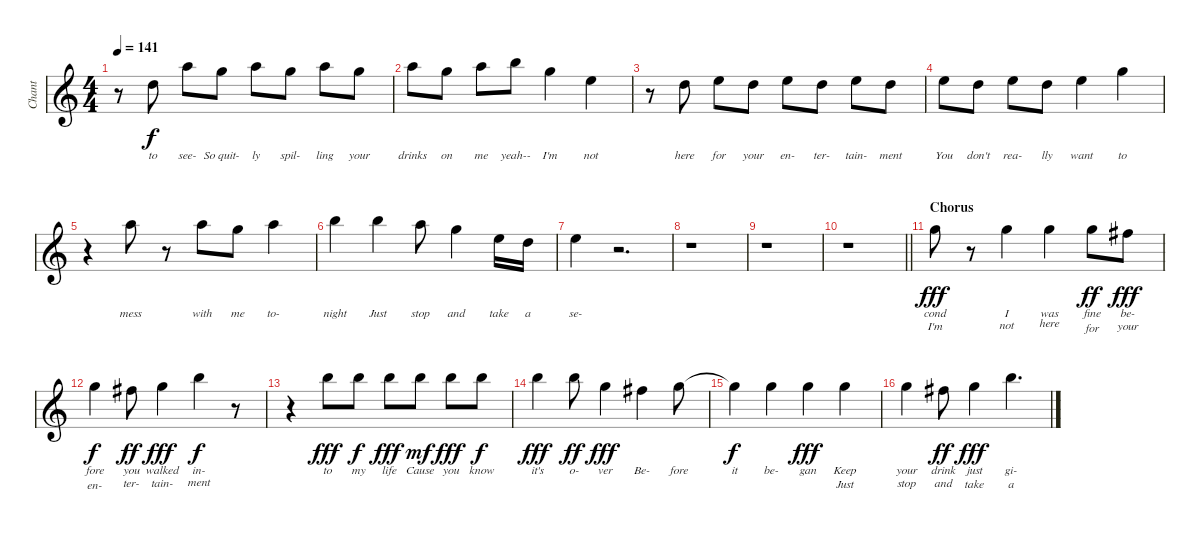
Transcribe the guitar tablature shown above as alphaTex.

\track ("Chant" "Chant") {instrument lead2sawtooth}
\staff {score}
\tuning (E4 B3 G3 D3 A2 E2) {hide}
\ts (4 4)
\tempo 141
\clef g2
\ks c
r.8{dy f} 15.2.8{lyrics (0 "to") lyrics (1 "") lyrics (2 "") lyrics (3 "") lyrics (4 "")} 17.1.8{lyrics (0 "see-") lyrics (1 "") lyrics (2 "") lyrics (3 "") lyrics (4 "")} 15.1.8{lyrics (0 "So quit-") lyrics (1 "") lyrics (2 "") lyrics (3 "") lyrics (4 "")} 17.1.8{lyrics (0 "ly") lyrics (1 "") lyrics (2 "") lyrics (3 "") lyrics (4 "")} 15.1.8{lyrics (0 "spil-") lyrics (1 "") lyrics (2 "") lyrics (3 "") lyrics (4 "")} 17.1.8{lyrics (0 "ling") lyrics (1 "") lyrics (2 "") lyrics (3 "") lyrics (4 "")} 15.1.8{lyrics (0 "your") lyrics (1 "") lyrics (2 "") lyrics (3 "") lyrics (4 "")} |
17.1.8{lyrics (0 "drinks") lyrics (1 "") lyrics (2 "") lyrics (3 "") lyrics (4 "")} 15.1.8{lyrics (0 "on") lyrics (1 "") lyrics (2 "") lyrics (3 "") lyrics (4 "")} 17.1.8{lyrics (0 "me") lyrics (1 "") lyrics (2 "") lyrics (3 "") lyrics (4 "")} 19.1.8{lyrics (0 "yeah--") lyrics (1 "") lyrics (2 "") lyrics (3 "") lyrics (4 "")} 20.2.4{lyrics (0 "I'm") lyrics (1 "") lyrics (2 "") lyrics (3 "") lyrics (4 "")} 21.3.4{lyrics (0 "not") lyrics (1 "") lyrics (2 "") lyrics (3 "") lyrics (4 "")} |
r.8 19.3.8{lyrics (0 "here") lyrics (1 "") lyrics (2 "") lyrics (3 "") lyrics (4 "")} 21.3.8{lyrics (0 "for") lyrics (1 "") lyrics (2 "") lyrics (3 "") lyrics (4 "")} 19.3.8{lyrics (0 "your") lyrics (1 "") lyrics (2 "") lyrics (3 "") lyrics (4 "")} 21.3.8{lyrics (0 "en-") lyrics (1 "") lyrics (2 "") lyrics (3 "") lyrics (4 "")} 19.3.8{lyrics (0 "ter-") lyrics (1 "") lyrics (2 "") lyrics (3 "") lyrics (4 "")} 21.3.8{lyrics (0 "tain-") lyrics (1 "") lyrics (2 "") lyrics (3 "") lyrics (4 "")} 19.3.8{lyrics (0 "ment") lyrics (1 "") lyrics (2 "") lyrics (3 "") lyrics (4 "")} |
21.3.8{lyrics (0 "You") lyrics (1 "") lyrics (2 "") lyrics (3 "") lyrics (4 "")} 19.3.8{lyrics (0 "don't") lyrics (1 "") lyrics (2 "") lyrics (3 "") lyrics (4 "")} 21.3.8{lyrics (0 "rea-") lyrics (1 "") lyrics (2 "") lyrics (3 "") lyrics (4 "")} 19.3.8{lyrics (0 "lly") lyrics (1 "") lyrics (2 "") lyrics (3 "") lyrics (4 "")} 21.3.4{lyrics (0 "want") lyrics (1 "") lyrics (2 "") lyrics (3 "") lyrics (4 "")} 20.2.4{lyrics (0 "to") lyrics (1 "") lyrics (2 "") lyrics (3 "") lyrics (4 "")} |
r.4 22.2.8{lyrics (0 "mess") lyrics (1 "") lyrics (2 "") lyrics (3 "") lyrics (4 "")} r.8 22.2.8{lyrics (0 "with") lyrics (1 "") lyrics (2 "") lyrics (3 "") lyrics (4 "")} 20.2.8{lyrics (0 "me") lyrics (1 "") lyrics (2 "") lyrics (3 "") lyrics (4 "")} 22.2.4{lyrics (0 "to-") lyrics (1 "") lyrics (2 "") lyrics (3 "") lyrics (4 "")} |
19.1.4{lyrics (0 "night") lyrics (1 "") lyrics (2 "") lyrics (3 "") lyrics (4 "")} 19.1.4{lyrics (0 "Just") lyrics (1 "") lyrics (2 "") lyrics (3 "") lyrics (4 "")} 17.1.8{lyrics (0 "stop") lyrics (1 "") lyrics (2 "") lyrics (3 "") lyrics (4 "")} 15.1.4{lyrics (0 "and") lyrics (1 "") lyrics (2 "") lyrics (3 "") lyrics (4 "")} 17.2.16{lyrics (0 "take") lyrics (1 "") lyrics (2 "") lyrics (3 "") lyrics (4 "")} 15.2.16{lyrics (0 "a") lyrics (1 "") lyrics (2 "") lyrics (3 "") lyrics (4 "")} |
17.2.4{lyrics (0 "se-") lyrics (1 "") lyrics (2 "") lyrics (3 "") lyrics (4 "")} r.2{d} |
r.1 |
r.1 |
\barLineRight lightlight
r.1 |
\section ("" "Chorus")
15.1.8{lyrics (0 "cond") lyrics (1 "I'm") lyrics (2 "") lyrics (3 "") lyrics (4 "") dy fff} r.8 15.1.4{lyrics (0 "I") lyrics (1 "not") lyrics (2 "") lyrics (3 "") lyrics (4 "")} 15.1.4{lyrics (0 "was") lyrics (1 "here") lyrics (2 "") lyrics (3 "") lyrics (4 "")} 15.1.8{lyrics (0 "fine") lyrics (1 "for") lyrics (2 "") lyrics (3 "") lyrics (4 "") dy ff} 14.1.8{lyrics (0 "be-") lyrics (1 "your") lyrics (2 "") lyrics (3 "") lyrics (4 "") dy fff} |
15.1.4{lyrics (0 "fore") lyrics (1 "en-") lyrics (2 "") lyrics (3 "") lyrics (4 "") dy f} 14.1.8{lyrics (0 "you") lyrics (1 "ter-") lyrics (2 "") lyrics (3 "") lyrics (4 "") dy ff} 15.1.4{lyrics (0 "walked") lyrics (1 "tain-") lyrics (2 "") lyrics (3 "") lyrics (4 "") dy fff} 19.1.4{lyrics (0 "in-") lyrics (1 "ment") lyrics (2 "") lyrics (3 "") lyrics (4 "") dy f} r.8 |
r.4 19.1.8{lyrics (0 "to") lyrics (1 "") lyrics (2 "") lyrics (3 "") lyrics (4 "") dy fff} 19.1.8{lyrics (0 "my") lyrics (1 "") lyrics (2 "") lyrics (3 "") lyrics (4 "") dy f} 19.1.8{lyrics (0 "life") lyrics (1 "") lyrics (2 "") lyrics (3 "") lyrics (4 "") dy fff} 19.1.8{lyrics (0 "Cause") lyrics (1 "") lyrics (2 "") lyrics (3 "") lyrics (4 "") dy mf} 19.1.8{lyrics (0 "you") lyrics (1 "") lyrics (2 "") lyrics (3 "") lyrics (4 "") dy fff} 19.1.8{lyrics (0 "know") lyrics (1 "") lyrics (2 "") lyrics (3 "") lyrics (4 "") dy f} |
19.1.4{lyrics (0 "it's") lyrics (1 "") lyrics (2 "") lyrics (3 "") lyrics (4 "") dy fff} 19.1.8{lyrics (0 "o-") lyrics (1 "") lyrics (2 "") lyrics (3 "") lyrics (4 "") dy ff} 20.2.4{lyrics (0 "ver") lyrics (1 "") lyrics (2 "") lyrics (3 "") lyrics (4 "") dy fff} 19.2.4{lyrics (0 "Be-") lyrics (1 "") lyrics (2 "") lyrics (3 "") lyrics (4 "")} 20.2.8{lyrics (0 "fore") lyrics (1 "") lyrics (2 "") lyrics (3 "") lyrics (4 "")} |
20.2{t}.4{lyrics (0 "it") lyrics (1 "") lyrics (2 "") lyrics (3 "") lyrics (4 "") dy f} 20.2.4{lyrics (0 "be-") lyrics (1 "") lyrics (2 "") lyrics (3 "") lyrics (4 "")} 20.2.4{lyrics (0 "gan") lyrics (1 "") lyrics (2 "") lyrics (3 "") lyrics (4 "") dy fff} 20.2.4{lyrics (0 "Keep") lyrics (1 "Just") lyrics (2 "") lyrics (3 "") lyrics (4 "")} |
20.2.4{lyrics (0 "your") lyrics (1 "stop") lyrics (2 "") lyrics (3 "") lyrics (4 "")} 19.2.8{lyrics (0 "drink") lyrics (1 "and") lyrics (2 "") lyrics (3 "") lyrics (4 "") dy ff} 20.2.4{lyrics (0 "just") lyrics (1 "take") lyrics (2 "") lyrics (3 "") lyrics (4 "") dy fff} 19.1.4{d lyrics (0 "gi-") lyrics (1 "a") lyrics (2 "") lyrics (3 "") lyrics (4 "")}
